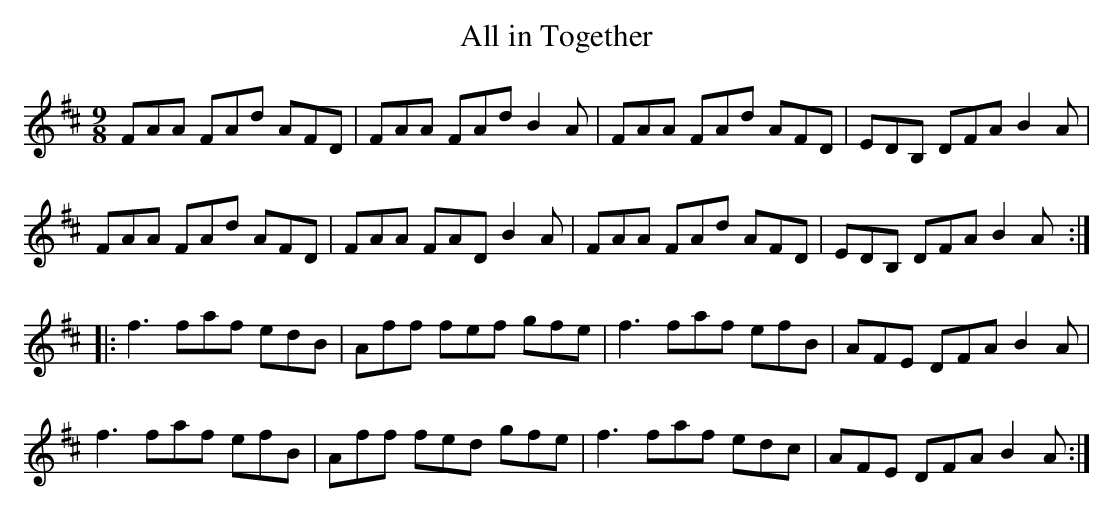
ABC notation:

X:1
T:All in Together
M:9/8
L:1/8
K:D
FAA FAd AFD | FAA FAd B2A | FAA FAd AFD | EDB, DFA B2A |
FAA FAd AFD | FAA FAD B2A | FAA FAd AFD | EDB, DFA B2A ::
f3 faf edB | Aff fef gfe | f3 faf efB | AFE DFA B2A |
f3 faf efB | Aff fed gfe | f3 faf edc | AFE DFAB2A :|
